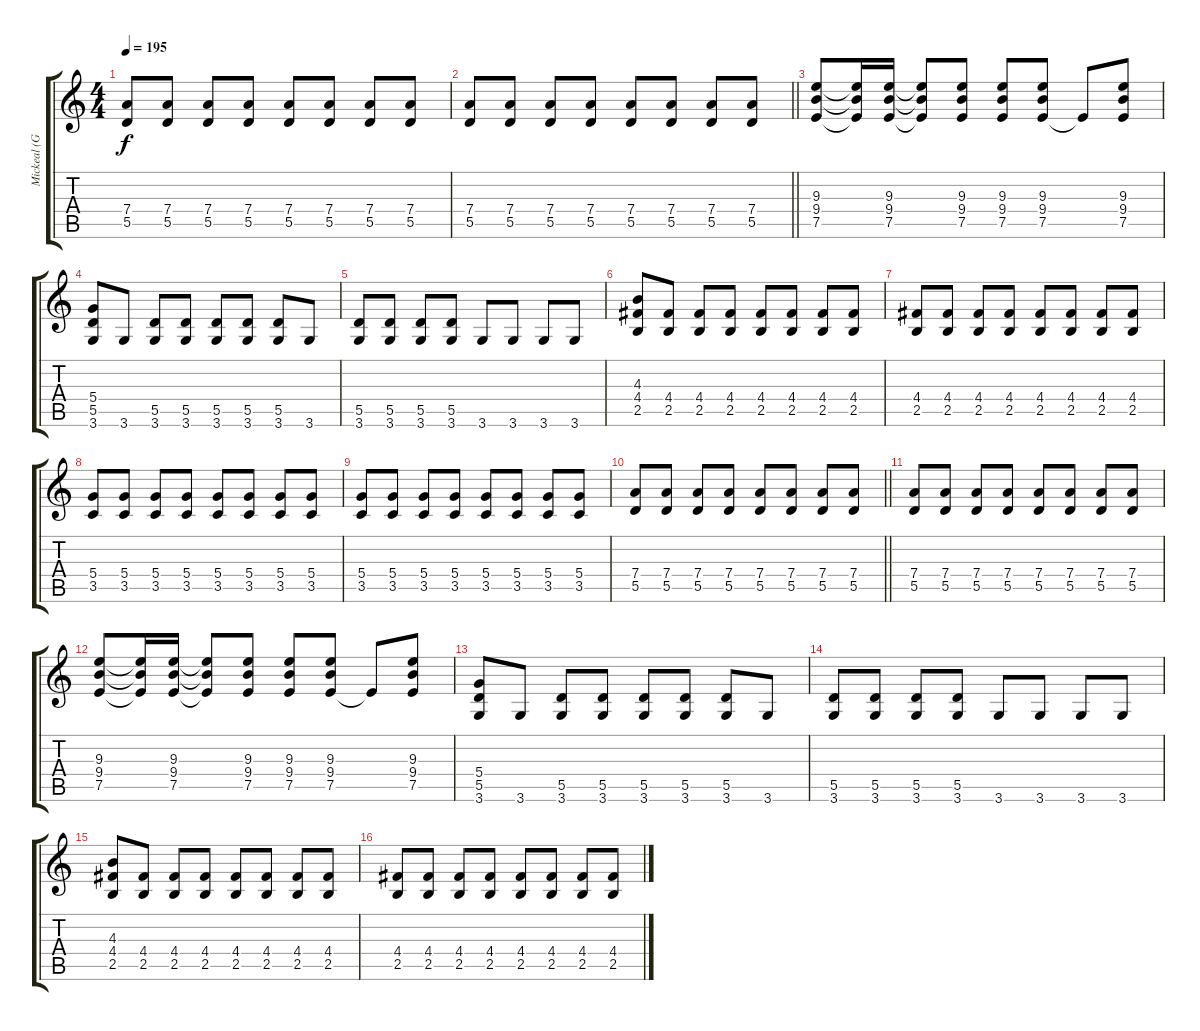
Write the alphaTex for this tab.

\track ("Mickeal (Guitare_01)" "Mickeal (G") {instrument acousticguitarnylon}
\staff {score tabs}
\tuning (E4 B3 G3 D3 A2 E2) {hide}
\ts (4 4)
\tempo 195
\clef g2
\ks c
(7.4 5.5).8{dy f} (7.4 5.5).8 (7.4 5.5).8 (7.4 5.5).8 (7.4 5.5).8 (7.4 5.5).8 (7.4 5.5).8 (7.4 5.5).8 |
\barLineRight lightlight
(7.4 5.5).8 (7.4 5.5).8 (7.4 5.5).8 (7.4 5.5).8 (7.4 5.5).8 (7.4 5.5).8 (7.4 5.5).8 (7.4 5.5).8 |
(9.3 9.4 7.5).8{instrument overdrivenguitar} (9.3{t} 9.4{t} 7.5{t}).16 (9.3 9.4 7.5).16 (9.3{t} 9.4{t} 7.5{t}).8 (9.3 9.4 7.5).8 (9.3 9.4 7.5).8 (9.3 9.4 7.5).8 7.5{t}.8 (9.3 9.4 7.5).8 |
(5.4 5.5 3.6).8 3.6.8 (5.5 3.6).8 (5.5 3.6).8 (5.5 3.6).8 (5.5 3.6).8 (5.5 3.6).8 3.6.8 |
(5.5 3.6).8 (5.5 3.6).8 (5.5 3.6).8 (5.5 3.6).8 3.6.8 3.6.8 3.6.8 3.6.8 |
(4.3 4.4 2.5).8 (4.4 2.5).8 (4.4 2.5).8 (4.4 2.5).8 (4.4 2.5).8 (4.4 2.5).8 (4.4 2.5).8 (4.4 2.5).8 |
(4.4 2.5).8 (4.4 2.5).8 (4.4 2.5).8 (4.4 2.5).8 (4.4 2.5).8 (4.4 2.5).8 (4.4 2.5).8 (4.4 2.5).8 |
(5.4 3.5).8 (5.4 3.5).8 (5.4 3.5).8 (5.4 3.5).8 (5.4 3.5).8 (5.4 3.5).8 (5.4 3.5).8 (5.4 3.5).8 |
(5.4 3.5).8 (5.4 3.5).8 (5.4 3.5).8 (5.4 3.5).8 (5.4 3.5).8 (5.4 3.5).8 (5.4 3.5).8 (5.4 3.5).8 |
\barLineRight lightlight
(7.4 5.5).8 (7.4 5.5).8 (7.4 5.5).8 (7.4 5.5).8 (7.4 5.5).8 (7.4 5.5).8 (7.4 5.5).8 (7.4 5.5).8 |
(7.4 5.5).8 (7.4 5.5).8 (7.4 5.5).8 (7.4 5.5).8 (7.4 5.5).8 (7.4 5.5).8 (7.4 5.5).8 (7.4 5.5).8 |
(9.3 9.4 7.5).8{instrument overdrivenguitar} (9.3{t} 9.4{t} 7.5{t}).16 (9.3 9.4 7.5).16 (9.3{t} 9.4{t} 7.5{t}).8 (9.3 9.4 7.5).8 (9.3 9.4 7.5).8 (9.3 9.4 7.5).8 7.5{t}.8 (9.3 9.4 7.5).8 |
(5.4 5.5 3.6).8 3.6.8 (5.5 3.6).8 (5.5 3.6).8 (5.5 3.6).8 (5.5 3.6).8 (5.5 3.6).8 3.6.8 |
(5.5 3.6).8 (5.5 3.6).8 (5.5 3.6).8 (5.5 3.6).8 3.6.8 3.6.8 3.6.8 3.6.8 |
(4.3 4.4 2.5).8 (4.4 2.5).8 (4.4 2.5).8 (4.4 2.5).8 (4.4 2.5).8 (4.4 2.5).8 (4.4 2.5).8 (4.4 2.5).8 |
(4.4 2.5).8 (4.4 2.5).8 (4.4 2.5).8 (4.4 2.5).8 (4.4 2.5).8 (4.4 2.5).8 (4.4 2.5).8 (4.4 2.5).8
